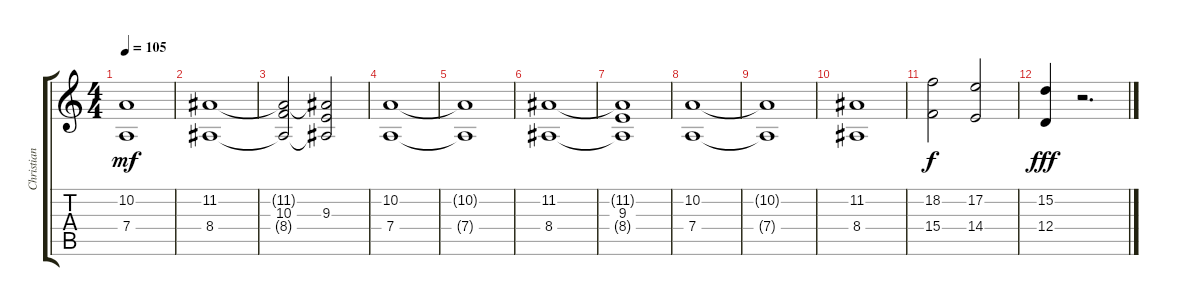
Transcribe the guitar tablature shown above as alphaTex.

\track ("Christian \"Flake\" Lorenz" "Christian ") {instrument trumpet}
\staff {score tabs}
\tuning (E4 B3 G3 D3 A2 D2) {hide}
\ts (4 4)
\tempo 105
\clef g2
\ks c
(10.2{t} 7.4{t}).1{dy mf} |
(11.2 8.4).1 |
(11.2{t} 10.3 8.4{t}).2 (11.2{t} 9.3 8.4{t}).2 |
(10.2 7.4).1 |
(10.2{t} 7.4{t}).1 |
(11.2 8.4).1 |
(11.2{t} 9.3 8.4{t}).1 |
(10.2 7.4).1 |
(10.2{t} 7.4{t}).1 |
(11.2 8.4).1 |
(18.2 15.4).2{dy f} (17.2 14.4).2 |
(15.2 12.4).4{dy fff} r.2{d}
